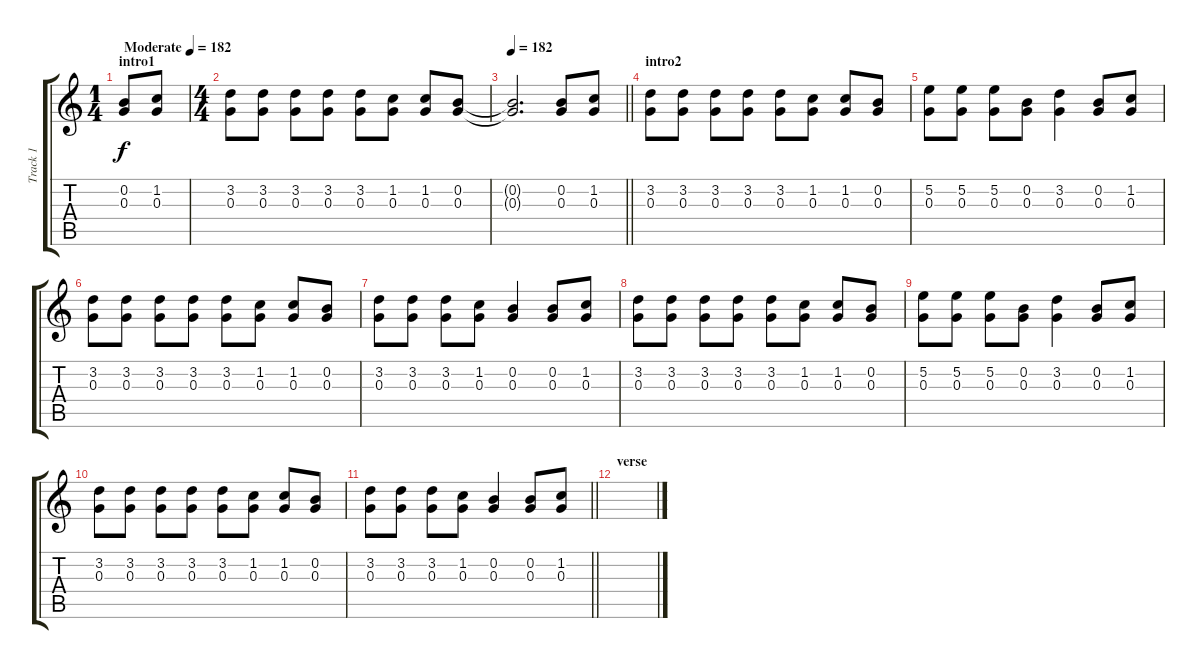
\track ("Track 1" "Track 1") {instrument distortionguitar}
\staff {score tabs}
\tuning (E4 B3 G3 D3 A2 E2) {hide}
\ts (1 4)
\section ("" "intro1")
\tempo (182 "Moderate")
\tempo 138
\tempo (182 "Moderate")
\clef g2
\ks c
(0.2 0.3).8{dy f instrument distortionguitar} (1.2 0.3).8 |
\ts (4 4)
(3.2 0.3).8 (3.2 0.3).8 (3.2 0.3).8 (3.2 0.3).8 (3.2 0.3).8 (1.2 0.3).8 (1.2 0.3).8 (0.2 0.3).8 |
\tempo 182
\barLineRight lightlight
(0.2{t} 0.3{t}).2{d} (0.2 0.3).8 (1.2 0.3).8 |
\section ("" "intro2")
(3.2 0.3).8 (3.2 0.3).8 (3.2 0.3).8 (3.2 0.3).8 (3.2 0.3).8 (1.2 0.3).8 (1.2 0.3).8 (0.2 0.3).8 |
(5.2 0.3).8 (5.2 0.3).8 (5.2 0.3).8 (0.2 0.3).8 (3.2 0.3).4 (0.2 0.3).8 (1.2 0.3).8 |
(3.2 0.3).8 (3.2 0.3).8 (3.2 0.3).8 (3.2 0.3).8 (3.2 0.3).8 (1.2 0.3).8 (1.2 0.3).8 (0.2 0.3).8 |
(3.2 0.3).8 (3.2 0.3).8 (3.2 0.3).8 (1.2 0.3).8 (0.2 0.3).4 (0.2 0.3).8 (1.2 0.3).8 |
(3.2 0.3).8 (3.2 0.3).8 (3.2 0.3).8 (3.2 0.3).8 (3.2 0.3).8 (1.2 0.3).8 (1.2 0.3).8 (0.2 0.3).8 |
(5.2 0.3).8 (5.2 0.3).8 (5.2 0.3).8 (0.2 0.3).8 (3.2 0.3).4 (0.2 0.3).8 (1.2 0.3).8 |
(3.2 0.3).8 (3.2 0.3).8 (3.2 0.3).8 (3.2 0.3).8 (3.2 0.3).8 (1.2 0.3).8 (1.2 0.3).8 (0.2 0.3).8 |
\barLineRight lightlight
(3.2 0.3).8 (3.2 0.3).8 (3.2 0.3).8 (1.2 0.3).8 (0.2 0.3).4 (0.2 0.3).8 (1.2 0.3).8 |
\section ("" "verse")
